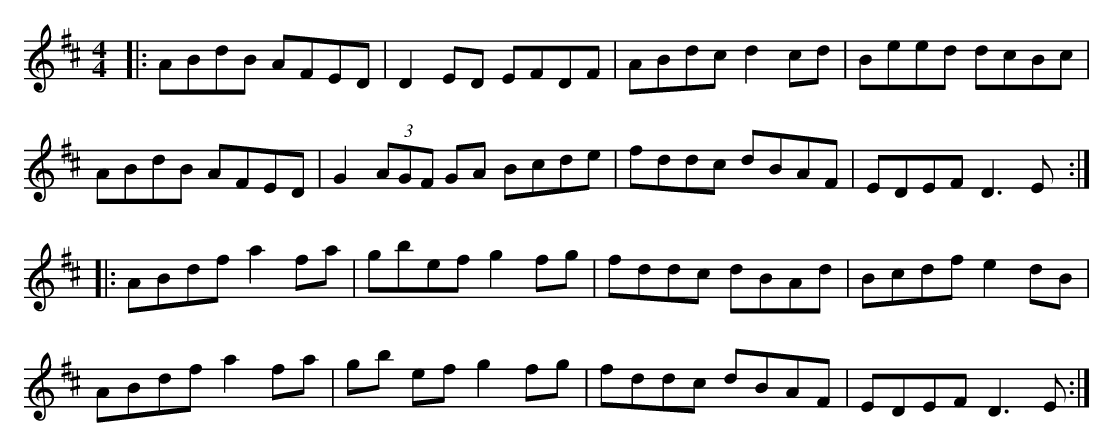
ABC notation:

X:1
M:4/4
K:D
|:ABdB AFED|D2ED EFDF|ABdc d2cd|Beed dcBc|
ABdB AFED|G2(3AGF GA Bcde|fddc dBAF|EDEF D3 E:|
|:ABdf a2fa|gbef g2 fg|fddc dBAd|Bcdf e2dB|
ABdf a2 fa|gb ef g2 fg|fddc dBAF|EDEF D3 E:|
